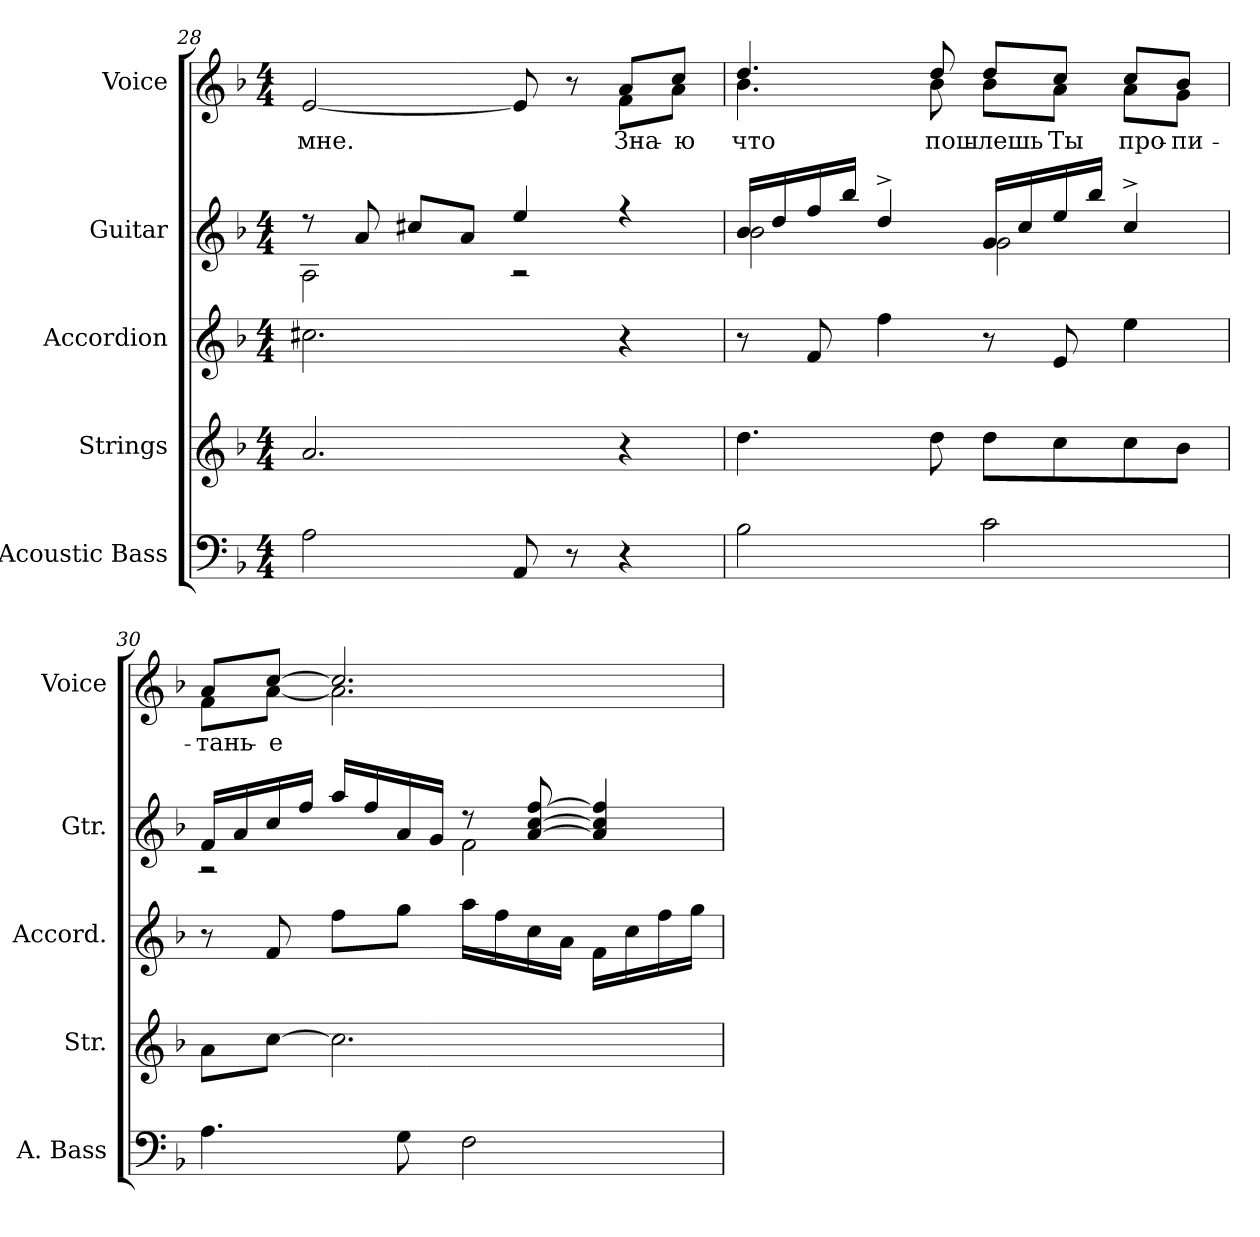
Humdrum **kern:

**kern	**kern	**kern	**kern	**kern	**text
*part5	*part4	*part3	*part2	*part1	*part1
*staff5	*staff4	*staff3	*staff2	*staff1	*staff1
*I"Acoustic Bass	*I"Strings	*I"Accordion	*I"Guitar	*I"Voice	*
*I'A. Bass	*I'Str.	*I'Accord.	*I'Gtr.	*I'Voice	*
*clefF4	*clefG2	*clefG2	*clefG2	*clefG2	*
*ITrd7c12	*	*	*ITrd7c12	*	*
*k[b-]	*k[b-]	*k[b-]	*k[b-]	*k[b-]	*
*d:	*d:	*d:	*d:	*d:	*
*M4/4	*M4/4	*M4/4	*M4/4	*M4/4	*
=28	=28	=28	=28	=28	=28
*	*	*	*^	*	*
!	!	!	!	!	!	!LO:LY:b:color=#000000
*	*	*	*	*	*^	*
2AAi\	2.ai/	2.cc#Xi\	8r	2AAi\	[<2ei/	2.ryy	мне.
.	.	.	8Ai/	.	.	.	.
.	.	.	8c#Xi/L	.	.	.	.
.	.	.	8Ai/J	.	.	.	.
8AAAi/	.	.	4ei/	2r	8ei/]	.	.
8r	.	.	.	.	8r	.	.
!	!	!	!	!	!	!	!LO:LY:b:color=#000000
4r	4r	4r	4r	.	8ai/L	8fi\L	Зна-
!	!	!	!	!	!	!	!LO:LY:b:color=#000000
.	.	.	.	.	8cci/J	8ai\J	-ю
!!LO:PB:g=z	!!
=29	=29	=29	=29	=29	=29	=29	=29
!	!	!	!	!	!	!	!LO:LY:b:color=#000000
2BB-i\	4.ddi\	8r	16B-i/LL	2B-i\	4.ddi/	4.b-i\	что
.	.	.	16di/	.	.	.	.
.	.	8fi/	16fi/	.	.	.	.
.	.	.	16b-i/JJ	.	.	.	.
.	.	4ffi\	4d^i/	.	.	.	.
!	!	!	!	!	!	!	!LO:LY:b:color=#000000
.	8ddi\	.	.	.	8ddi/	8b-i\	пош-
!	!	!	!	!	!	!	!LO:LY:b:color=#000000
2Ci\	8ddi\L	8r	16Gi/LL	2Gi\	8ddi/L	8b-i\L	-лешь
.	.	.	16ci/	.	.	.	.
!	!	!	!	!	!	!	!LO:LY:b:color=#000000
.	8cci\	8ei/	16ei/	.	8cci/J	8ai\J	Ты
.	.	.	16b-i/JJ	.	.	.	.
!	!	!	!	!	!	!	!LO:LY:b:color=#000000
.	8cci\	4eei\	4c^i/	.	8cci/L	8ai\L	про-
!	!	!	!	!	!	!	!LO:LY:b:color=#000000
.	8b-i\J	.	.	.	8b-i/J	8gi\J	-пи-
=30	=30	=30	=30	=30	=30	=30	=30
!	!	!	!	!	!	!	!LO:LY:b:color=#000000
4.AAi\	8ai\L	8r	16Fi/LL	2r	8ai/L	8fi\L	-тань-
.	.	.	16Ai/	.	.	.	.
!	!	!	!	!	!	!	!LO:LY:b:color=#000000
.	[>8cci\J	8fi/	16ci/	.	[>8cci/J	[<8ai\J	-е
.	.	.	16fi/JJ	.	.	.	.
.	2.cci\]	8ffi\L	16ai/LL	.	2.cci/]	2.ai\]	.
.	.	.	16fi/	.	.	.	.
8GGi\	.	8ggi\J	16Ai/	.	.	.	.
.	.	.	16Gi/JJ	.	.	.	.
2FFi\	.	16aai\LL	8r	2Fi\	.	.	.
.	.	16ffi\	.	.	.	.	.
.	.	16cci\	[>8Ai/ [>8ci [>8fi	.	.	.	.
.	.	16ai\JJ	.	.	.	.	.
.	.	16fi\LL	4Ai/] 4ci] 4fi]	.	.	.	.
.	.	16cci\	.	.	.	.	.
.	.	16ffi\	.	.	.	.	.
.	.	16ggi\JJ	.	.	.	.	.
*	*	*	*v	*v	*	*	*
*	*	*	*	*v	*v	*
=	=	=	=	=	=
*-	*-	*-	*-	*-	*-
